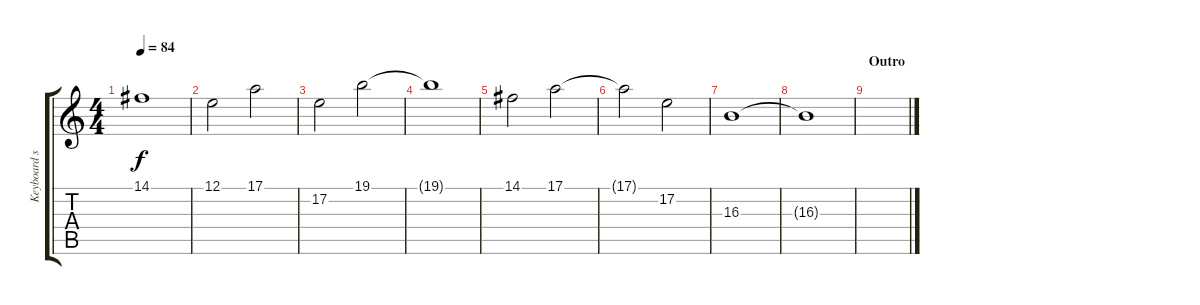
\track ("Keyboard strings" "Keyboard s") {instrument pad8sweep}
\staff {score tabs}
\tuning (E4 B3 G3 D3 A2 E2) {hide}
\ts (4 4)
\tempo 84
\clef g2
\ks c
14.1.1{dy f} |
12.1.2 17.1.2 |
17.2.2 19.1.2 |
19.1{t}.1 |
14.1.2 17.1.2 |
17.1{t}.2 17.2.2 |
16.3.1 |
16.3{t}.1 |
\section ("" "Outro")
